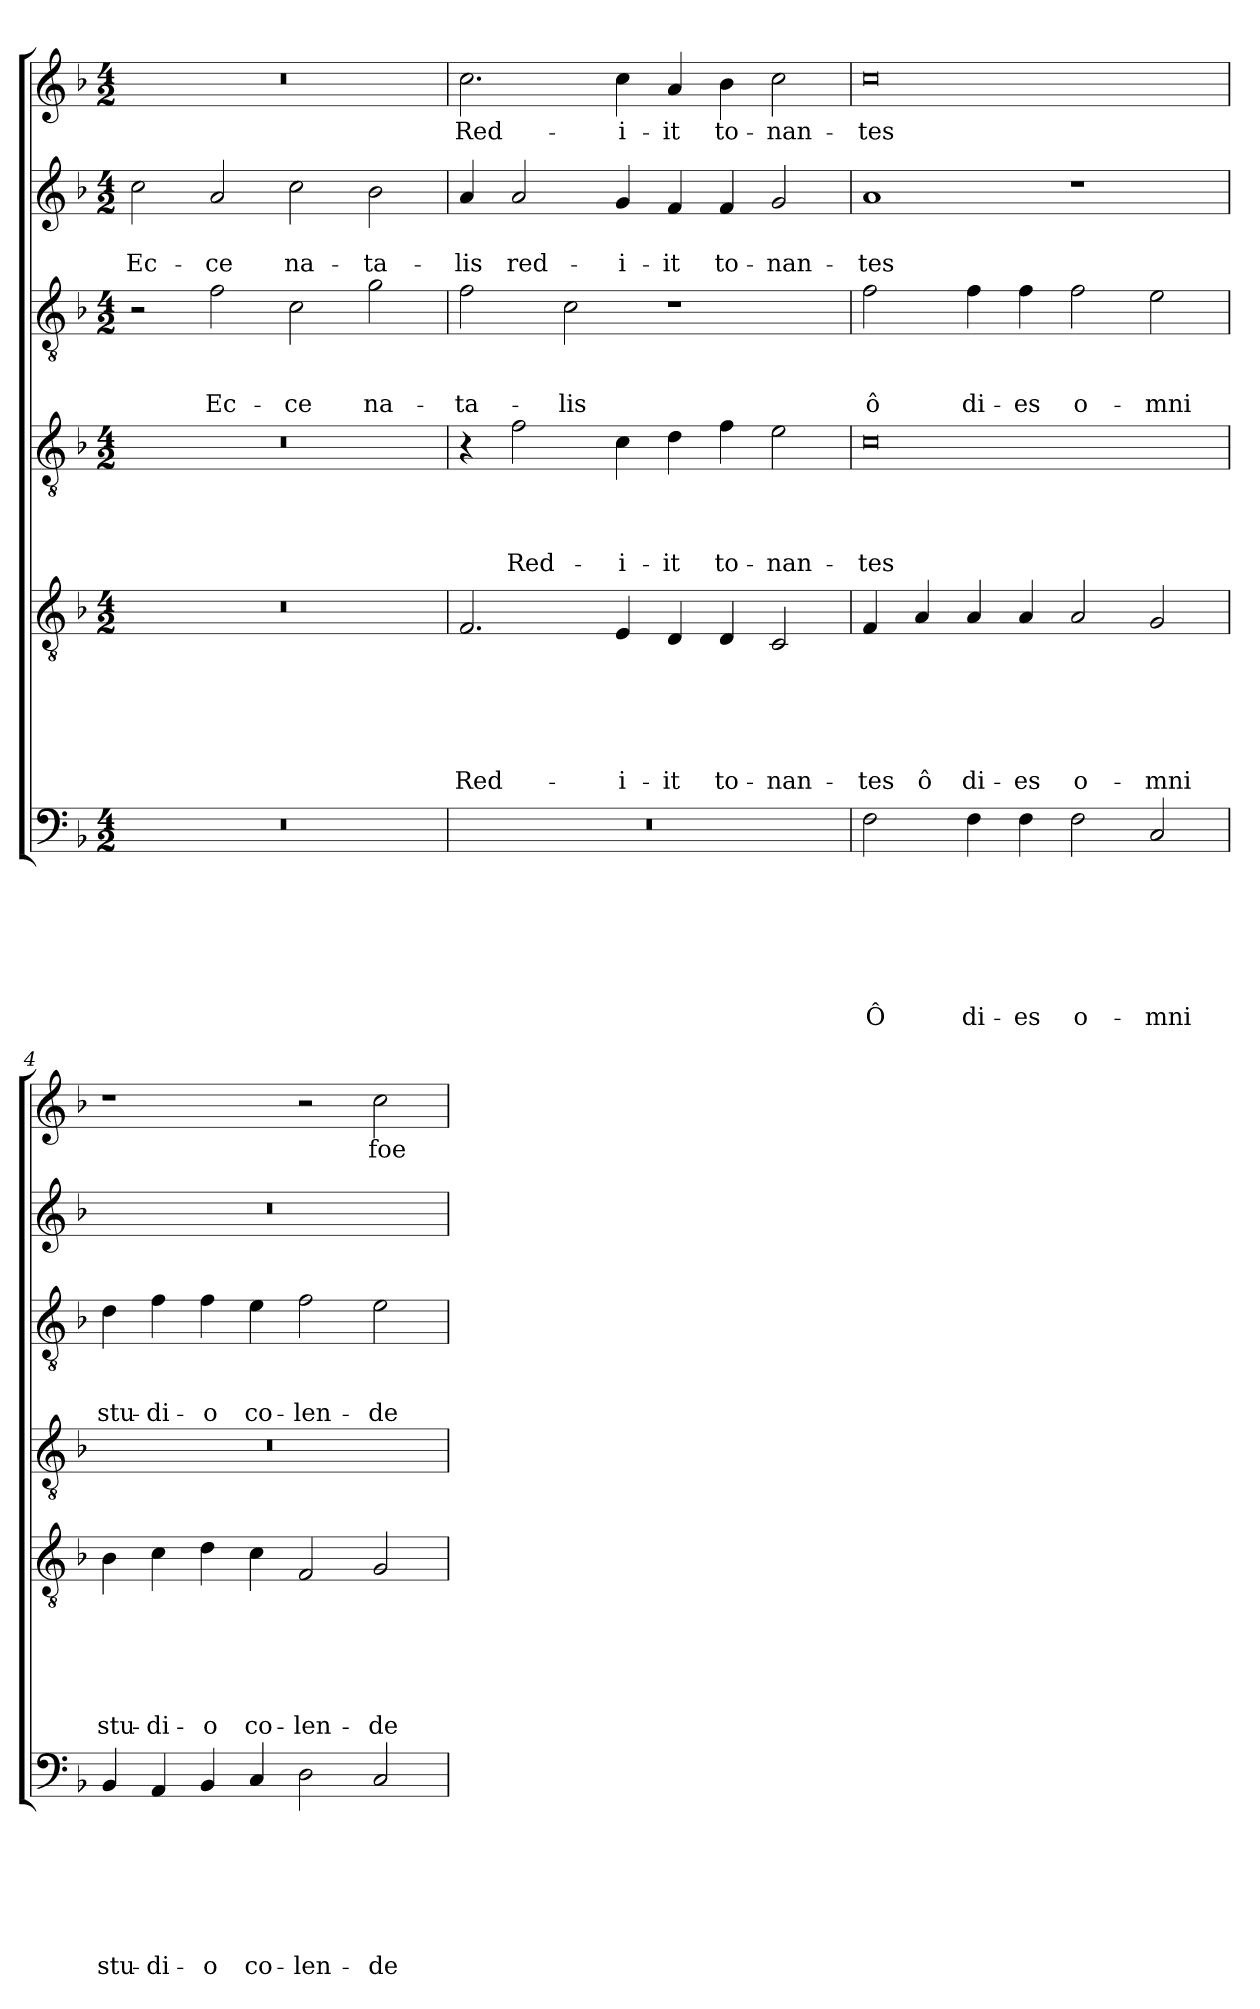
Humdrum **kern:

**kern	**text	**text	**text	**text	**text	**text	**text	**kern	**text	**text	**text	**text	**text	**text	**kern	**text	**text	**text	**text	**kern	**text	**text	**text	**kern	**text	**text	**kern	**text
*part6	*part6	*part6	*part6	*part6	*part6	*part6	*part6	*part5	*part5	*part5	*part5	*part5	*part5	*part5	*part4	*part4	*part4	*part4	*part4	*part3	*part3	*part3	*part3	*part2	*part2	*part2	*part1	*part1
*staff6	*staff6	*staff6	*staff6	*staff6	*staff6	*staff6	*staff6	*staff5	*staff5	*staff5	*staff5	*staff5	*staff5	*staff5	*staff4	*staff4	*staff4	*staff4	*staff4	*staff3	*staff3	*staff3	*staff3	*staff2	*staff2	*staff2	*staff1	*staff1
*clefF4	*	*	*	*	*	*	*	*clefGv2	*	*	*	*	*	*	*clefGv2	*	*	*	*	*clefGv2	*	*	*	*clefG2	*	*	*clefG2	*
*k[b-]	*	*	*	*	*	*	*	*k[b-]	*	*	*	*	*	*	*k[b-]	*	*	*	*	*k[b-]	*	*	*	*k[b-]	*	*	*k[b-]	*
*d:	*	*	*	*	*	*	*	*d:	*	*	*	*	*	*	*d:	*	*	*	*	*d:	*	*	*	*d:	*	*	*d:	*
*M4/2	*	*	*	*	*	*	*	*M4/2	*	*	*	*	*	*	*M4/2	*	*	*	*	*M4/2	*	*	*	*M4/2	*	*	*M4/2	*
=1	=1	=1	=1	=1	=1	=1	=1	=1	=1	=1	=1	=1	=1	=1	=1	=1	=1	=1	=1	=1	=1	=1	=1	=1	=1	=1	=1	=1
!	!	!	!	!	!	!	!	!	!	!	!	!	!	!	!	!	!	!	!	!	!	!	!	!	!	!LO:LY:b	!	!
0r	.	.	.	.	.	.	.	0r	.	.	.	.	.	.	0r	.	.	.	.	2r	.	.	.	2cc\	.	Ec-	0r	.
!	!	!	!	!	!	!	!	!	!	!	!	!	!	!	!	!	!	!	!	!	!	!	!LO:LY:b	!	!	!LO:LY:b	!	!
.	.	.	.	.	.	.	.	.	.	.	.	.	.	.	.	.	.	.	.	2f\	.	.	Ec-	2a/	.	-ce	.	.
!	!	!	!	!	!	!	!	!	!	!	!	!	!	!	!	!	!	!	!	!	!	!	!LO:LY:b	!	!	!LO:LY:b	!	!
.	.	.	.	.	.	.	.	.	.	.	.	.	.	.	.	.	.	.	.	2c\	.	.	-ce	2cc\	.	na-	.	.
!	!	!	!	!	!	!	!	!	!	!	!	!	!	!	!	!	!	!	!	!	!	!	!LO:LY:b	!	!	!LO:LY:b	!	!
.	.	.	.	.	.	.	.	.	.	.	.	.	.	.	.	.	.	.	.	2g\	.	.	na-	2b-\	.	-ta-	.	.
=2	=2	=2	=2	=2	=2	=2	=2	=2	=2	=2	=2	=2	=2	=2	=2	=2	=2	=2	=2	=2	=2	=2	=2	=2	=2	=2	=2	=2
!	!	!	!	!	!	!	!	!	!	!	!	!	!	!LO:LY:b	!	!	!	!	!	!	!	!	!LO:LY:b	!	!	!LO:LY:b	!	!LO:LY:b
0r	.	.	.	.	.	.	.	2.F/	.	.	.	.	.	Red-	4r	.	.	.	.	2f\	.	.	-ta-	4a/	.	-lis	2.cc\	Red-
!	!	!	!	!	!	!	!	!	!	!	!	!	!	!	!	!	!	!	!LO:LY:b	!	!	!	!	!	!	!LO:LY:b	!	!
.	.	.	.	.	.	.	.	.	.	.	.	.	.	.	2f\	.	.	.	Red-	.	.	.	.	2a/	.	red-	.	.
!	!	!	!	!	!	!	!	!	!	!	!	!	!	!	!	!	!	!	!	!	!	!	!LO:LY:b	!	!	!	!	!
.	.	.	.	.	.	.	.	.	.	.	.	.	.	.	.	.	.	.	.	2c\	.	.	-lis	.	.	.	.	.
!	!	!	!	!	!	!	!	!	!	!	!	!	!	!LO:LY:b	!	!	!	!	!LO:LY:b	!	!	!	!	!	!	!LO:LY:b	!	!LO:LY:b
.	.	.	.	.	.	.	.	4E/	.	.	.	.	.	-i-	4c\	.	.	.	-i-	.	.	.	.	4g/	.	-i-	4cc\	-i-
!	!	!	!	!	!	!	!	!	!	!	!	!	!	!LO:LY:b	!	!	!	!	!LO:LY:b	!	!	!	!	!	!	!LO:LY:b	!	!LO:LY:b
.	.	.	.	.	.	.	.	4D/	.	.	.	.	.	-it	4d\	.	.	.	-it	1r	.	.	.	4f/	.	-it	4a/	-it
!	!	!	!	!	!	!	!	!	!	!	!	!	!	!LO:LY:b	!	!	!	!	!LO:LY:b	!	!	!	!	!	!	!LO:LY:b	!	!LO:LY:b
.	.	.	.	.	.	.	.	4D/	.	.	.	.	.	to-	4f\	.	.	.	to-	.	.	.	.	4f/	.	to-	4b-\	to-
!	!	!	!	!	!	!	!	!	!	!	!	!	!	!LO:LY:b	!	!	!	!	!LO:LY:b	!	!	!	!	!	!	!LO:LY:b	!	!LO:LY:b
.	.	.	.	.	.	.	.	2C/	.	.	.	.	.	-nan-	2e\	.	.	.	-nan-	.	.	.	.	2g/	.	-nan-	2cc\	-nan-
=3	=3	=3	=3	=3	=3	=3	=3	=3	=3	=3	=3	=3	=3	=3	=3	=3	=3	=3	=3	=3	=3	=3	=3	=3	=3	=3	=3	=3
!	!	!	!	!	!	!	!LO:LY:b	!	!	!	!	!	!	!LO:LY:b	!	!	!	!	!LO:LY:b	!	!	!	!LO:LY:b	!	!	!LO:LY:b	!	!LO:LY:b
2F\	.	.	.	.	.	.	Ô	4F/	.	.	.	.	.	-tes	0c	.	.	.	-tes	2f\	.	.	ô	1a	.	-tes	0cc	-tes
!	!	!	!	!	!	!	!	!	!	!	!	!	!	!LO:LY:b	!	!	!	!	!	!	!	!	!	!	!	!	!	!
.	.	.	.	.	.	.	.	4A/	.	.	.	.	.	ô	.	.	.	.	.	.	.	.	.	.	.	.	.	.
!	!	!	!	!	!	!	!LO:LY:b	!	!	!	!	!	!	!LO:LY:b	!	!	!	!	!	!	!	!	!LO:LY:b	!	!	!	!	!
4F\	.	.	.	.	.	.	di-	4A/	.	.	.	.	.	di-	.	.	.	.	.	4f\	.	.	di-	.	.	.	.	.
!	!	!	!	!	!	!	!LO:LY:b	!	!	!	!	!	!	!LO:LY:b	!	!	!	!	!	!	!	!	!LO:LY:b	!	!	!	!	!
4F\	.	.	.	.	.	.	-es	4A/	.	.	.	.	.	-es	.	.	.	.	.	4f\	.	.	-es	.	.	.	.	.
!	!	!	!	!	!	!	!LO:LY:b	!	!	!	!	!	!	!LO:LY:b	!	!	!	!	!	!	!	!	!LO:LY:b	!	!	!	!	!
2F\	.	.	.	.	.	.	o-	2A/	.	.	.	.	.	o-	.	.	.	.	.	2f\	.	.	o-	1r	.	.	.	.
!	!	!	!	!	!	!	!LO:LY:b	!	!	!	!	!	!	!LO:LY:b	!	!	!	!	!	!	!	!	!LO:LY:b	!	!	!	!	!
2C/	.	.	.	.	.	.	-mni	2G/	.	.	.	.	.	-mni	.	.	.	.	.	2e\	.	.	-mni	.	.	.	.	.
=4	=4	=4	=4	=4	=4	=4	=4	=4	=4	=4	=4	=4	=4	=4	=4	=4	=4	=4	=4	=4	=4	=4	=4	=4	=4	=4	=4	=4
!	!	!	!	!	!	!	!LO:LY:b	!	!	!	!	!	!	!LO:LY:b	!	!	!	!	!	!	!	!	!LO:LY:b	!	!	!	!	!
4BB-/	.	.	.	.	.	.	stu-	4B-\	.	.	.	.	.	stu-	0r	.	.	.	.	4d\	.	.	stu-	0r	.	.	1r	.
!	!	!	!	!	!	!	!LO:LY:b	!	!	!	!	!	!	!LO:LY:b	!	!	!	!	!	!	!	!	!LO:LY:b	!	!	!	!	!
4AA/	.	.	.	.	.	.	-di-	4c\	.	.	.	.	.	-di-	.	.	.	.	.	4f\	.	.	-di-	.	.	.	.	.
!	!	!	!	!	!	!	!LO:LY:b	!	!	!	!	!	!	!LO:LY:b	!	!	!	!	!	!	!	!	!LO:LY:b	!	!	!	!	!
4BB-/	.	.	.	.	.	.	-o	4d\	.	.	.	.	.	-o	.	.	.	.	.	4f\	.	.	-o	.	.	.	.	.
!	!	!	!	!	!	!	!LO:LY:b	!	!	!	!	!	!	!LO:LY:b	!	!	!	!	!	!	!	!	!LO:LY:b	!	!	!	!	!
4C/	.	.	.	.	.	.	co-	4c\	.	.	.	.	.	co-	.	.	.	.	.	4e\	.	.	co-	.	.	.	.	.
!	!	!	!	!	!	!	!LO:LY:b	!	!	!	!	!	!	!LO:LY:b	!	!	!	!	!	!	!	!	!LO:LY:b	!	!	!	!	!
2D\	.	.	.	.	.	.	-len-	2F/	.	.	.	.	.	-len-	.	.	.	.	.	2f\	.	.	-len-	.	.	.	2r	.
!	!	!	!	!	!	!	!LO:LY:b	!	!	!	!	!	!	!LO:LY:b	!	!	!	!	!	!	!	!	!LO:LY:b	!	!	!	!	!LO:LY:b
2C/	.	.	.	.	.	.	-de	2G/	.	.	.	.	.	-de	.	.	.	.	.	2e\	.	.	-de	.	.	.	2cc\	foe-
=	=	=	=	=	=	=	=	=	=	=	=	=	=	=	=	=	=	=	=	=	=	=	=	=	=	=	=	=
*-	*-	*-	*-	*-	*-	*-	*-	*-	*-	*-	*-	*-	*-	*-	*-	*-	*-	*-	*-	*-	*-	*-	*-	*-	*-	*-	*-	*-
